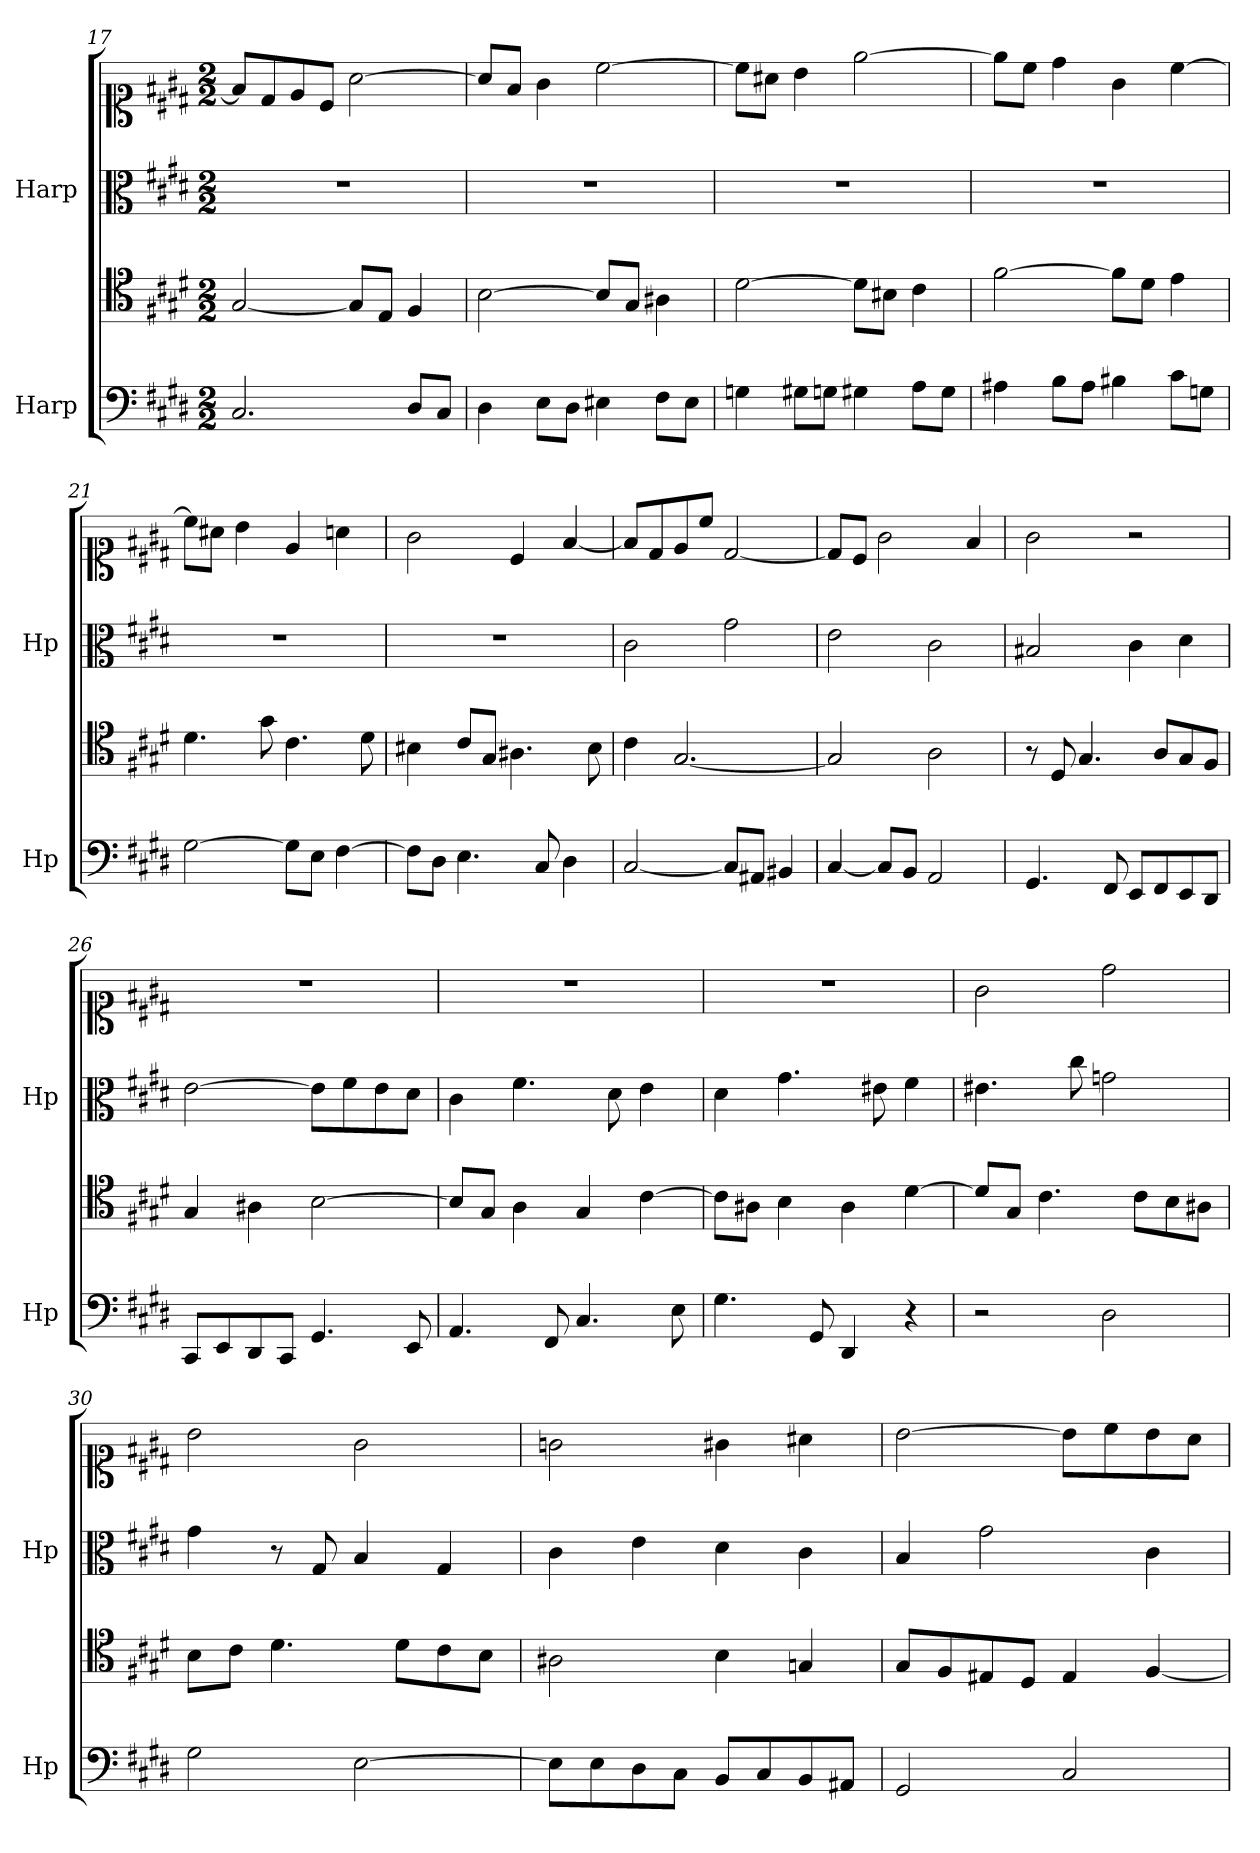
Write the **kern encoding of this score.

**kern	**kern	**kern	**kern
*part2	*part2	*part1	*part1
*staff4	*staff3	*staff2	*staff1
*I"Harp	*	*I"Harp	*
*I'Hp	*	*I'Hp	*
!!LO:LB:g=z
*clefF4	*clefC4	*clefC3	*clefC1
*k[f#c#g#d#]	*k[f#c#g#d#]	*k[f#c#g#d#]	*k[f#c#g#d#]
*E:	*E:	*E:	*E:
*M2/2	*M2/2	*M2/2	*M2/2
=17	=17	=17	=17
2.C#/	[2G#/	1r	8f#/L]
.	.	.	8d#/
.	.	.	8e/
.	.	.	8c#/J
.	8G#/L]	.	[2a\
.	8E/J	.	.
8D#/L	4F#/	.	.
8C#/J	.	.	.
=18	=18	=18	=18
4D#\	[2B\	1r	8a/L]
.	.	.	8f#/J
8E\L	.	.	4g#\
8D#\J	.	.	.
4E#X\	8B/L]	.	[2cc#\
.	8G#/J	.	.
8F#\L	4A#X\	.	.
8E#\J	.	.	.
=19	=19	=19	=19
4Gn\	[2d#\	1r	8cc#\L]
.	.	.	8a#X\J
8G#X\L	.	.	4b\
8Gn\J	.	.	.
4G#X\	8d#\L]	.	[2ee\
.	8B#X\J	.	.
8A\L	4c#\	.	.
8G#\J	.	.	.
=20	=20	=20	=20
4A#X\	[2f#\	1r	8ee\L]
.	.	.	8cc#\J
8B\L	.	.	4dd#\
8A#\J	.	.	.
4B#X\	8f#\L]	.	4g#\
.	8d#\J	.	.
8c#\L	4e\	.	[4cc#\
8Gn\J	.	.	.
!!LO:LB:g=z
=21	=21	=21	=21
[2G#\	4.d#\	1r	8cc#\L]
.	.	.	8a#X\J
.	.	.	4b\
.	8g#\	.	.
8G#\L]	4.c#\	.	4e/
8E\J	.	.	.
[4F#\	.	.	4an\
.	8d#\	.	.
=22	=22	=22	=22
8F#\L]	4B#X\	1r	2g#\
8D#\J	.	.	.
4.E\	8c#/L	.	.
.	8G#/J	.	.
.	4.A#X\	.	4c#/
8C#/	.	.	.
4D#\	.	.	[4f#/
.	8B#\	.	.
=23	=23	=23	=23
[2C#/	4c#\	2c#\	8f#/L]
.	.	.	8d#/
.	[2.G#/	.	8e/
.	.	.	8cc#/J
8C#/L]	.	2g#\	[2d#/
8AA#X/J	.	.	.
4BB#X/	.	.	.
=24	=24	=24	=24
[4C#/	2G#/]	2e\	8d#/L]
.	.	.	8c#/J
8C#/L]	.	.	2g#\
8BB/J	.	.	.
2AA/	2A\	2c#\	.
.	.	.	4f#/
=25	=25	=25	=25
4.GG#/	8r	2B#X/	2g#\
.	8D#/	.	.
.	4.G#/	.	.
8FF#/	.	.	.
8EE/L	.	4c#\	2r
8FF#/	8A/L	.	.
8EE/	8G#/	4d#\	.
8DD#/J	8F#/J	.	.
!!LO:PB:g=z
=26	=26	=26	=26
8CC#/L	4G#/	[2e\	1r
8EE/	.	.	.
8DD#/	4A#X\	.	.
8CC#/J	.	.	.
4.GG#/	[2B\	8e\L]	.
.	.	8f#\	.
.	.	8e\	.
8EE/	.	8d#\J	.
=27	=27	=27	=27
4.AA/	8B/L]	4c#\	1r
.	8G#/J	.	.
.	4A\	4.f#\	.
8FF#/	.	.	.
4.C#/	4G#/	.	.
.	.	8d#\	.
.	[4c#\	4e\	.
8E\	.	.	.
=28	=28	=28	=28
4.G#\	8c#\L]	4d#\	1r
.	8A#X\J	.	.
.	4B\	4.g#\	.
8GG#/	.	.	.
4DD#/	4A#\	.	.
.	.	8e#X\	.
4r	[4d#\	4f#\	.
=29	=29	=29	=29
2r	8d#/L]	4.e#X\	2g#\
.	8G#/J	.	.
.	4.c#\	.	.
.	.	8cc#\	.
2D#\	.	2gn\	2dd#\
.	8c#\L	.	.
.	8B\	.	.
.	8A#X\J	.	.
=30	=30	=30	=30
2G#\	8B\L	4g#\	2b\
.	8c#\J	.	.
.	4.d#\	8r	.
.	.	8G#/	.
[2E\	.	4B/	2g#\
.	8d#\L	.	.
.	8c#\	4G#/	.
.	8B\J	.	.
!!LO:LB:g=z
=31	=31	=31	=31
8E\L]	2A#X\	4c#\	2gn\
8E\	.	.	.
8D#\	.	4e\	.
8C#\J	.	.	.
8BB/L	4B\	4d#\	4g#X\
8C#/	.	.	.
8BB/	4Gn/	4c#\	4a#X\
8AA#X/J	.	.	.
=32	=32	=32	=32
2GG#/	8G#/L	4B/	[2b\
.	8F#/	.	.
.	8E#X/	2g#\	.
.	8D#/J	.	.
2C#/	4E#/	.	8b\L]
.	.	.	8cc#\
.	[4F#/	4c#\	8b\
.	.	.	8a\J
=	=	=	=
*-	*-	*-	*-
